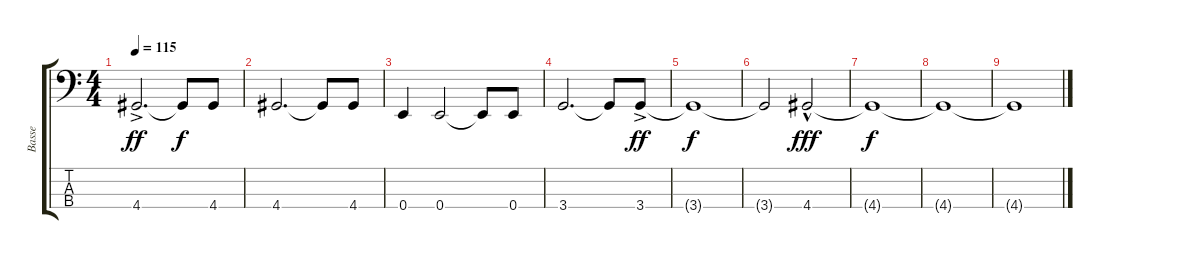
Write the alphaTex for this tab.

\track ("Basse" "Basse") {instrument acousticbass}
\staff {score tabs}
\tuning (G2 D2 A1 E1) {hide}
\ts (4 4)
\tempo 115
\clef f4
\ks c
4.4{ac}.2{d dy ff} 4.4{t}.8{dy f} 4.4.8 |
4.4.2{d} 4.4{t}.8 4.4.8 |
0.4.4 0.4.2 0.4{t}.8 0.4.8 |
3.4.2{d} 3.4{t}.8 3.4{ac}.8{dy ff} |
3.4{t}.1{dy f} |
3.4{t}.2 4.4{hac}.2{dy fff} |
4.4{t}.1{dy f} |
4.4{t}.1 |
4.4{t}.1
